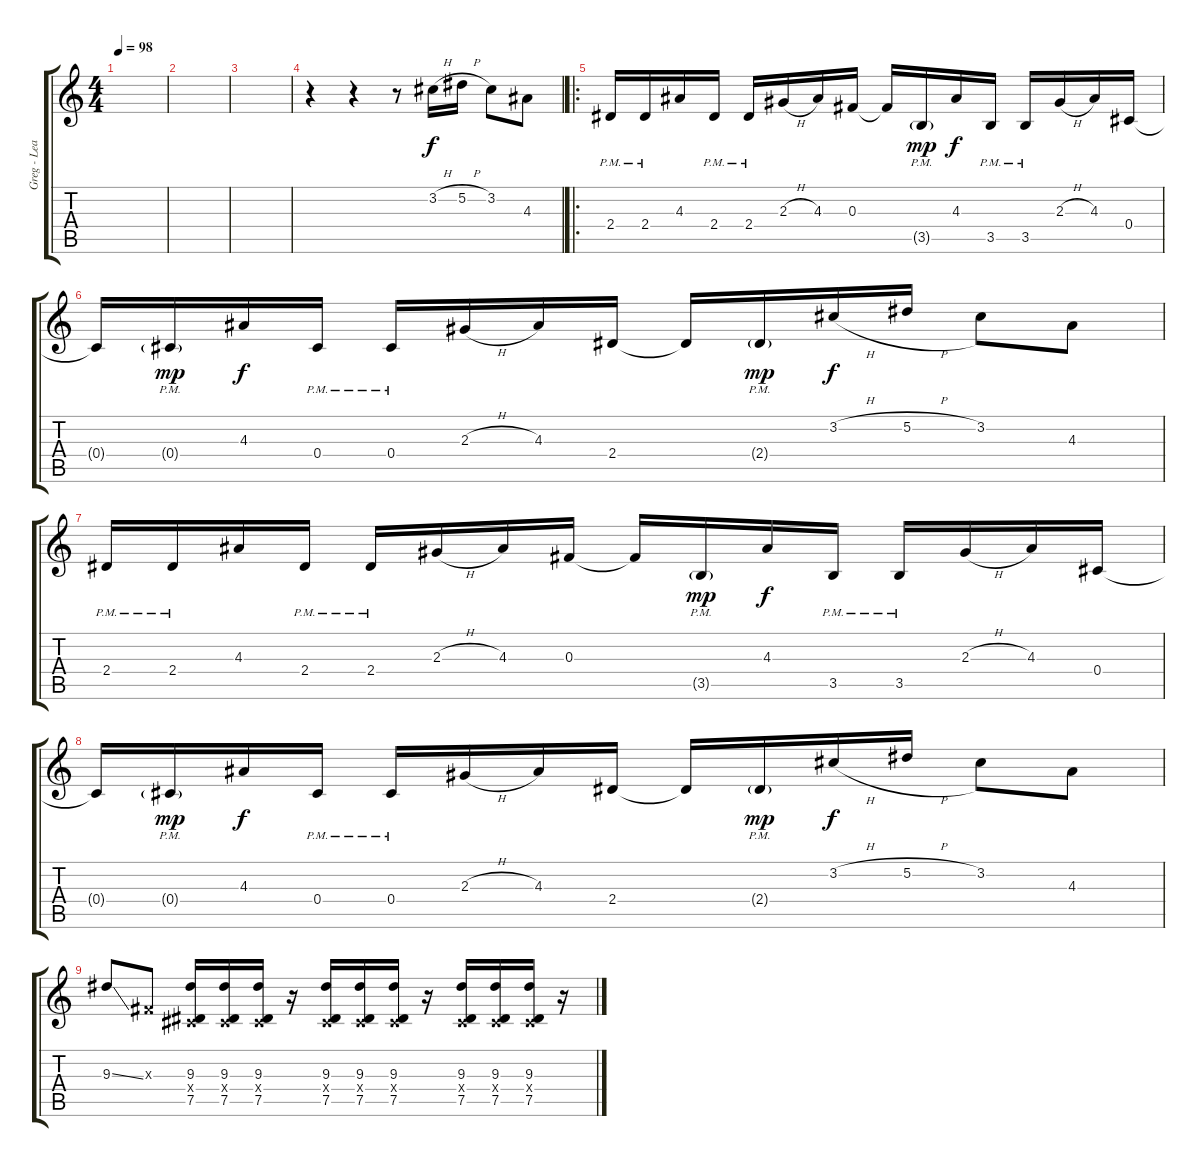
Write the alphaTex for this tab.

\track ("Greg - Lead Guitar" "Greg - Lea") {instrument distortionguitar}
\staff {score tabs}
\tuning (Eb4 Bb3 Gb3 Db3 Ab2 Eb2) {hide}
\ts (4 4)
\tempo 98
\clef g2
\ks c
|
|
|
r.4 r.4 r.8 3.2{h}.16 5.2{h}.16 3.2.8 4.3.8 |
\ro
2.4{pm}.16{balance 11} 2.4{pm}.16 4.3.16 2.4{pm}.16 2.4{pm}.16 2.3{h}.16 4.3.16 0.3.16 0.3{t}.16 3.5{g pm}.16{dy mp} 4.3.16{dy f} 3.5{pm}.16 3.5{pm}.16 2.3{h}.16 4.3.16 0.4.16 |
0.4{t}.16 0.4{g pm}.16{dy mp} 4.3.16{dy f} 0.4{pm}.16 0.4{pm}.16 2.3{h}.16 4.3.16 2.4.16 2.4{t}.16 2.4{g pm}.16{dy mp} 3.2{h}.16{dy f} 5.2{h}.16 3.2.8 4.3.8 |
2.4{pm}.16 2.4{pm}.16 4.3.16 2.4{pm}.16 2.4{pm}.16 2.3{h}.16 4.3.16 0.3.16 0.3{t}.16 3.5{g pm}.16{dy mp} 4.3.16{dy f} 3.5{pm}.16 3.5{pm}.16 2.3{h}.16 4.3.16 0.4.16 |
0.4{t}.16 0.4{g pm}.16{dy mp} 4.3.16{dy f} 0.4{pm}.16 0.4{pm}.16 2.3{h}.16 4.3.16 2.4.16 2.4{t}.16 2.4{g pm}.16{dy mp} 3.2{h}.16{dy f} 5.2{h}.16 3.2.8 4.3.8 |
9.3{ss}.8 0.3{x}.8 (9.3 0.4{x} 7.5).16{balance 16} (9.3 0.4{x} 7.5).16 (9.3 0.4{x} 7.5).16 r.16 (9.3 0.4{x} 7.5).16{balance 0} (9.3 0.4{x} 7.5).16 (9.3 0.4{x} 7.5).16 r.16 (9.3 0.4{x} 7.5).16{balance 16} (9.3 0.4{x} 7.5).16 (9.3 0.4{x} 7.5).16 r.16
